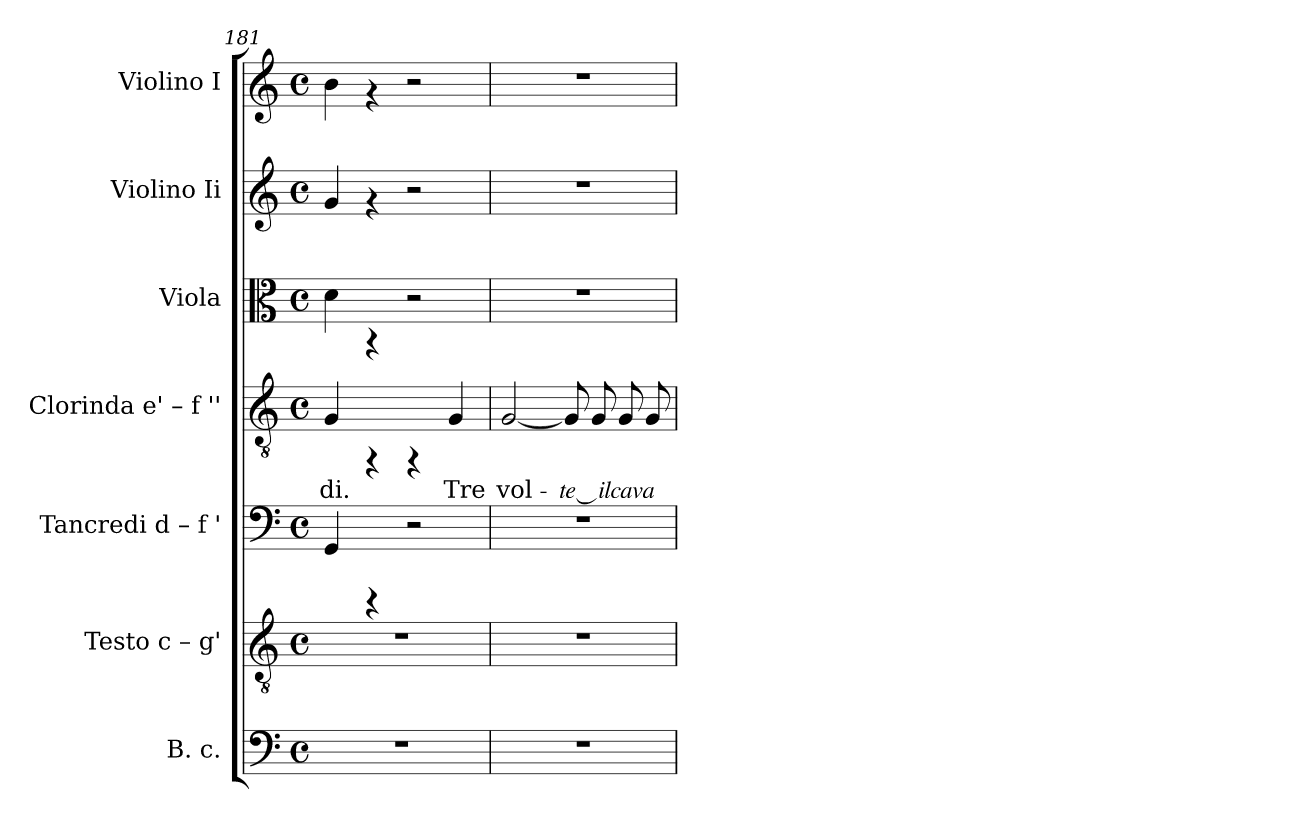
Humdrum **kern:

**kern	**kern	**kern	**kern	**text	**kern	**kern	**kern	**text
*part7	*part6	*part5	*part4	*part4	*part3	*part2	*part1	*part1
*staff7	*staff6	*staff5	*staff4	*staff4	*staff3	*staff2	*staff1	*staff1
*I"B. c.	*I"Testo  c – g'	*I"Tancredi  d – f '	*I"Clorinda  e' – f ''	*	*I"Viola	*I"Violino Ii	*I"Violino I	*
*clefF4	*clefGv2	*clefF4	*clefGv2	*	*clefC3	*clefG2	*clefG2	*
*k[]	*k[]	*k[]	*k[]	*	*k[]	*k[]	*k[]	*
*C:	*C:	*C:	*C:	*	*C:	*C:	*C:	*
*M4/4	*M4/4	*M4/4	*M4/4	*	*M4/4	*M4/4	*M4/4	*
*met(c)	*met(c)	*met(c)	*met(c)	*	*met(c)	*met(c)	*met(c)	*
=181	=181	=181	=181	=181	=181	=181	=181	=181
!	!	!	!	!LO:LY:b:cj	!	!	!	!LO:LY:b:cj
1r	1r	4GG/	4G/	di.	4d\	4g/	4b\	.
.	.	4rCCC	4rFF	.	4rAA	4rf	4rf	.
.	.	2r	4rFF	.	2r	2r	2r	.
!	!	!	!	!LO:LY:b:cj	!	!	!	!
.	.	.	4G/	Tre	.	.	.	.
=182	=182	=182	=182	=182	=182	=182	=182	=182
!	!	!	!	!LO:LY:b:cj	!	!	!	!
1r	1r	1r	[<2G/	vol-	1r	1r	1r	.
!	!	!	!	!LO:LY:b:cj	!	!	!	!
.	.	.	8G/]	-te‿ilcava-	.	.	.	.
!	!	!	!	!LO:LY:b:cj	!	!	!	!
.	.	.	8G/	--	.	.	.	.
!	!	!	!	!LO:LY:b:cj	!	!	!	!
.	.	.	8G/	--	.	.	.	.
!	!	!	!	!LO:LY:b:cj	!	!	!	!
.	.	.	8G/	--	.	.	.	.
=	=	=	=	=	=	=	=	=
*-	*-	*-	*-	*-	*-	*-	*-	*-
